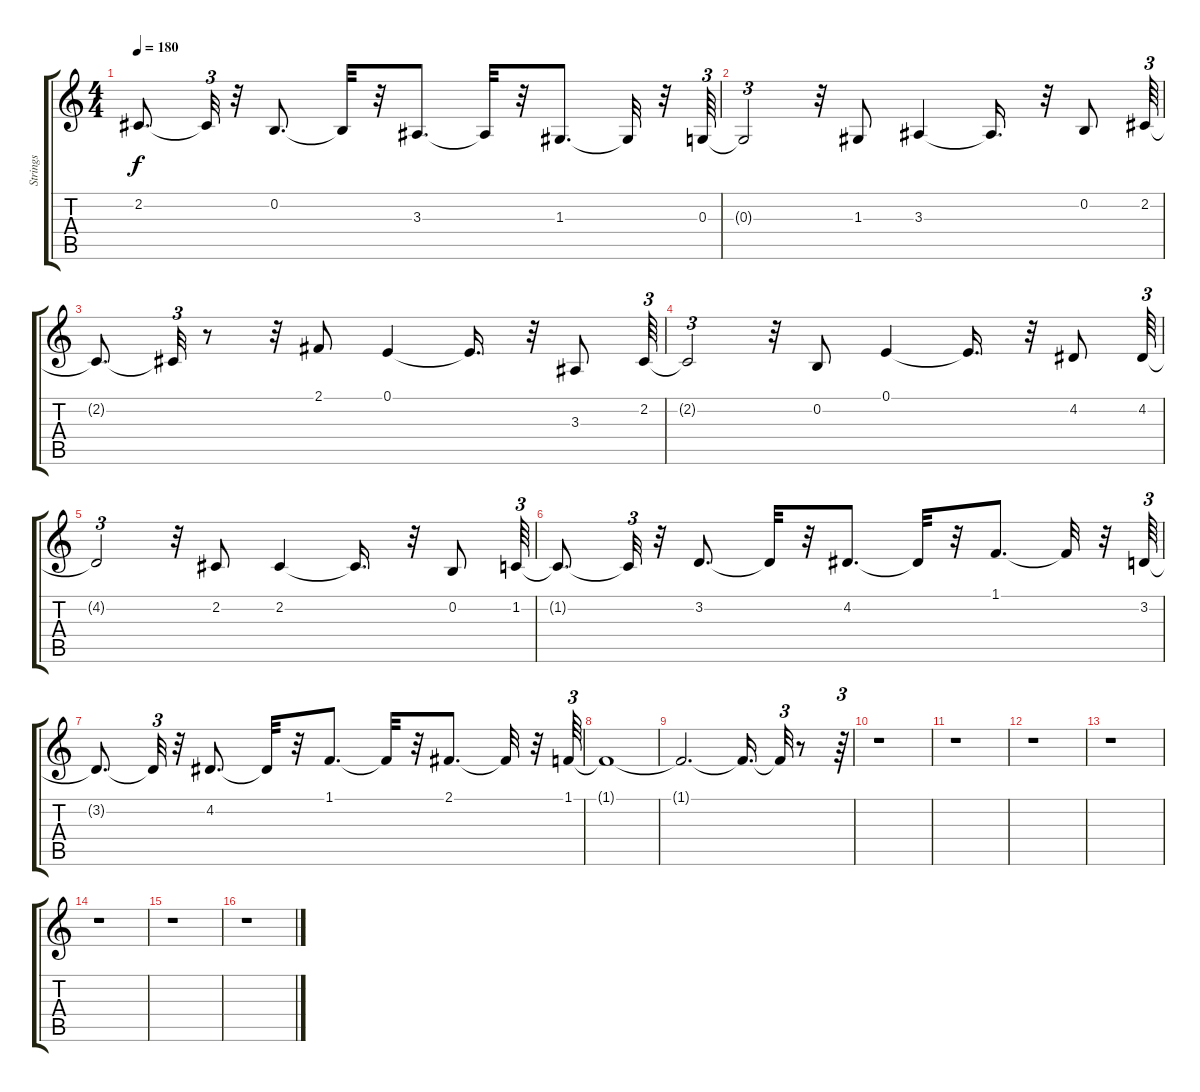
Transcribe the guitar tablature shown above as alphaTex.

\track ("Strings" "Strings") {instrument stringensemble1}
\staff {score tabs}
\tuning (E4 B3 G3 D3 A2 E2) {hide}
\ts (4 4)
\tempo 180
\clef g2
\ks c
2.2{t}.8{d dy f} 2.2{t}.32{tu (3 2)} r.32 0.2.8{d} 0.2{t}.32 r.32 3.3.8{d} 3.3{t}.32 r.32 1.3.8{d} 1.3{t}.32 r.32 0.3.64{tu (3 2)} |
0.3{t}.2{tu (3 2)} r.32 1.3.8 3.3.4 3.3{t}.16{d} r.32 0.2.8 2.2.64{tu (3 2)} |
2.2{t}.8{d} 2.2{t}.32{tu (3 2)} r.8 r.32 2.1.8 0.1.4 0.1{t}.16{d} r.32 3.3.8 2.2.64{tu (3 2)} |
2.2{t}.2{tu (3 2)} r.32 0.2.8 0.1.4 0.1{t}.16{d} r.32 4.2.8 4.2.64{tu (3 2)} |
4.2{t}.2{tu (3 2)} r.32 2.2.8 2.2.4 2.2{t}.16{d} r.32 0.2.8 1.2.64{tu (3 2)} |
1.2{t}.8{d} 1.2{t}.32{tu (3 2)} r.32 3.2.8{d} 3.2{t}.32 r.32 4.2.8{d} 4.2{t}.32 r.32 1.1.8{d} 1.1{t}.32 r.32 3.2.64{tu (3 2)} |
3.2{t}.8{d} 3.2{t}.32{tu (3 2)} r.32 4.2.8{d} 4.2{t}.32 r.32 1.1.8{d} 1.1{t}.32 r.32 2.1.8{d} 2.1{t}.32 r.32 1.1.64{tu (3 2)} |
1.1{t}.1 |
1.1{t}.2{d} 1.1{t}.16{d} 1.1{t}.32{tu (3 2)} r.8 r.64{tu (3 2)} |
r.1 |
r.1 |
r.1 |
r.1 |
r.1 |
r.1 |
r.1
